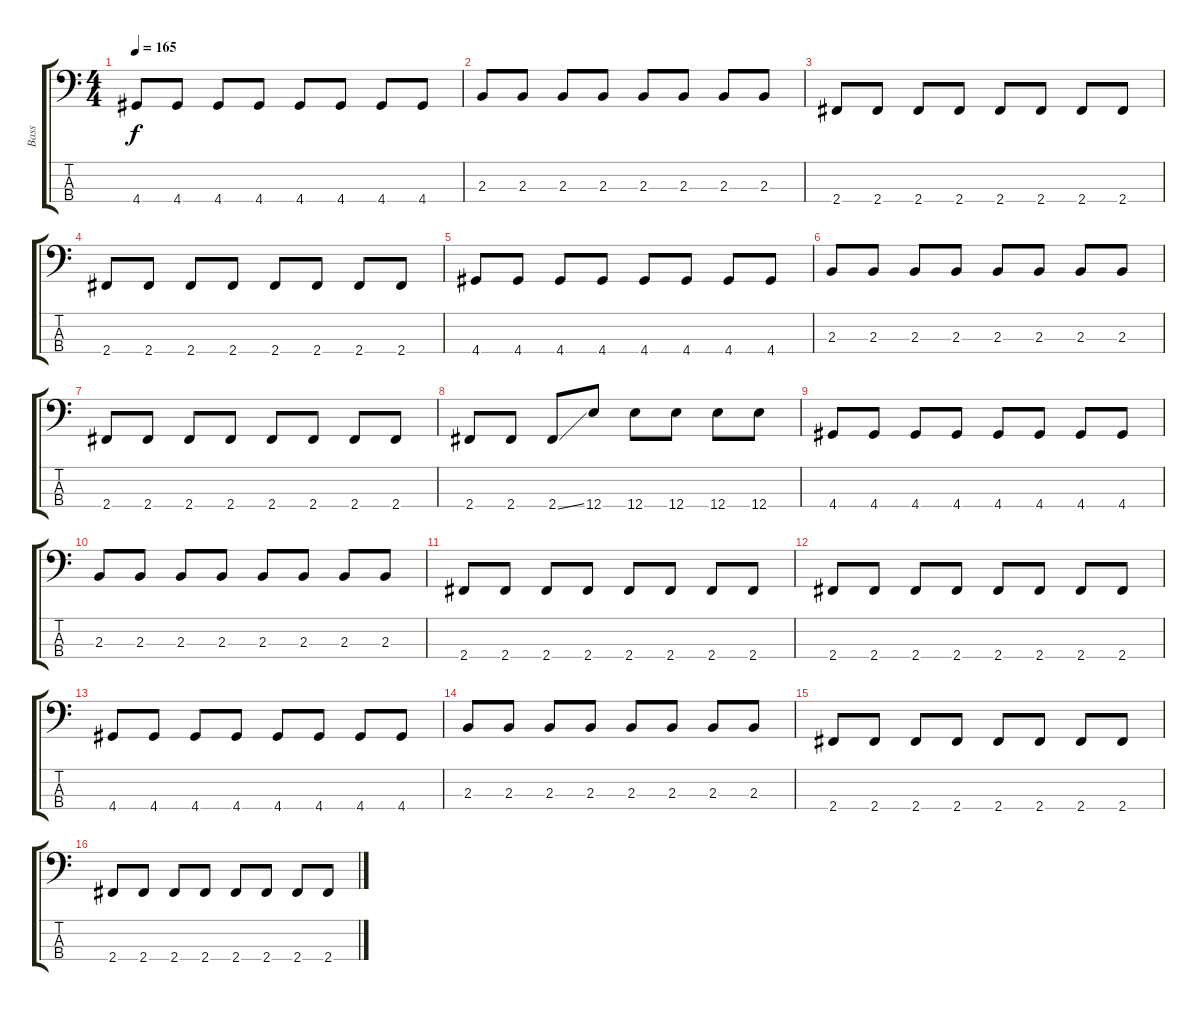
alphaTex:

\track ("Bass" "Bass") {instrument electricbasspick}
\staff {score tabs}
\tuning (G2 D2 A1 E1) {hide}
\ts (4 4)
\tempo 165
\clef f4
\ks c
4.4.8{dy f} 4.4.8 4.4.8 4.4.8 4.4.8 4.4.8 4.4.8 4.4.8 |
2.3.8 2.3.8 2.3.8 2.3.8 2.3.8 2.3.8 2.3.8 2.3.8 |
2.4.8 2.4.8 2.4.8 2.4.8 2.4.8 2.4.8 2.4.8 2.4.8 |
2.4.8 2.4.8 2.4.8 2.4.8 2.4.8 2.4.8 2.4.8 2.4.8 |
4.4.8 4.4.8 4.4.8 4.4.8 4.4.8 4.4.8 4.4.8 4.4.8 |
2.3.8 2.3.8 2.3.8 2.3.8 2.3.8 2.3.8 2.3.8 2.3.8 |
2.4.8 2.4.8 2.4.8 2.4.8 2.4.8 2.4.8 2.4.8 2.4.8 |
2.4.8 2.4.8 2.4{ss}.8 12.4.8 12.4.8 12.4.8 12.4.8 12.4.8 |
4.4.8 4.4.8 4.4.8 4.4.8 4.4.8 4.4.8 4.4.8 4.4.8 |
2.3.8 2.3.8 2.3.8 2.3.8 2.3.8 2.3.8 2.3.8 2.3.8 |
2.4.8 2.4.8 2.4.8 2.4.8 2.4.8 2.4.8 2.4.8 2.4.8 |
2.4.8 2.4.8 2.4.8 2.4.8 2.4.8 2.4.8 2.4.8 2.4.8 |
4.4.8 4.4.8 4.4.8 4.4.8 4.4.8 4.4.8 4.4.8 4.4.8 |
2.3.8 2.3.8 2.3.8 2.3.8 2.3.8 2.3.8 2.3.8 2.3.8 |
2.4.8 2.4.8 2.4.8 2.4.8 2.4.8 2.4.8 2.4.8 2.4.8 |
2.4.8 2.4.8 2.4.8 2.4.8 2.4.8 2.4.8 2.4.8 2.4.8
